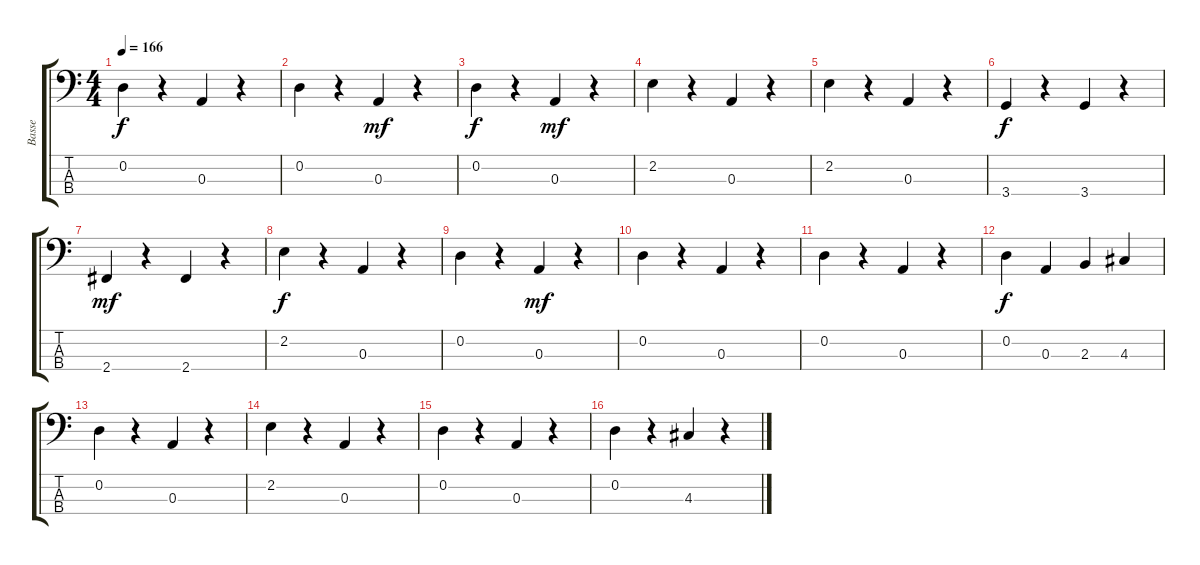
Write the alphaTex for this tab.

\track ("Basse" "Basse") {instrument acousticbass}
\staff {score tabs}
\tuning (G2 D2 A1 E1) {hide}
\ts (4 4)
\tempo 166
\clef f4
\ks c
0.2.4{dy f} r.4 0.3.4 r.4 |
0.2.4 r.4 0.3.4{dy mf} r.4 |
0.2.4{dy f} r.4 0.3.4{dy mf} r.4 |
2.2.4 r.4 0.3.4 r.4 |
2.2.4 r.4 0.3.4 r.4 |
3.4.4{dy f} r.4 3.4.4 r.4 |
2.4.4{dy mf} r.4 2.4.4 r.4 |
2.2.4{dy f} r.4 0.3.4 r.4 |
0.2.4 r.4 0.3.4{dy mf} r.4 |
0.2.4 r.4 0.3.4 r.4 |
0.2.4 r.4 0.3.4 r.4 |
0.2.4{dy f} 0.3.4 2.3.4 4.3.4 |
0.2.4 r.4 0.3.4 r.4 |
2.2.4 r.4 0.3.4 r.4 |
0.2.4 r.4 0.3.4 r.4 |
0.2.4 r.4 4.3.4 r.4
